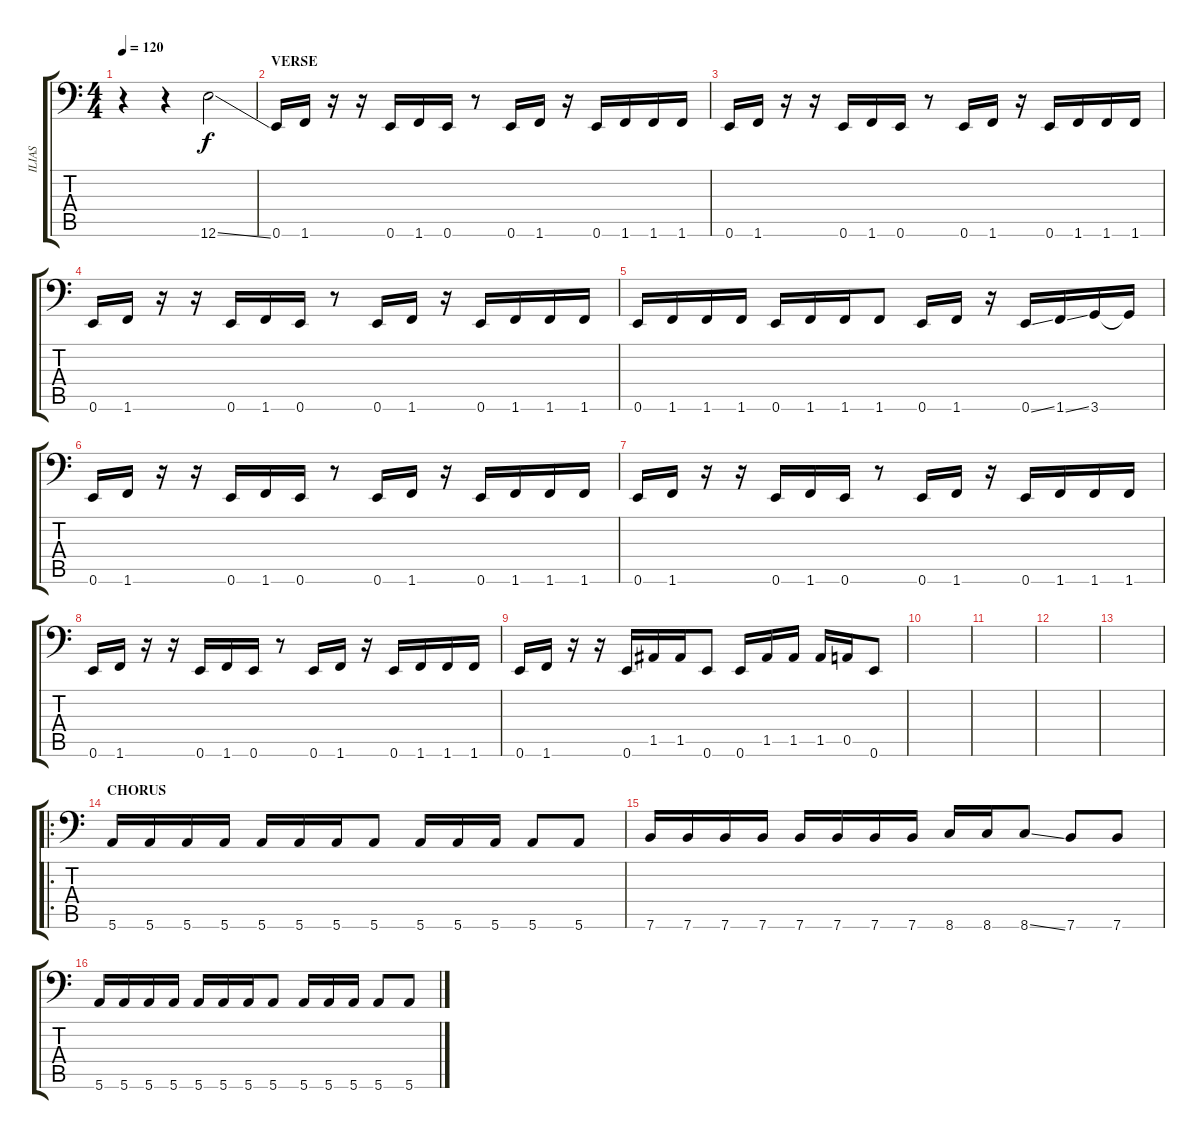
\track ("ILIAS" "ILIAS") {instrument electricbasspick}
\staff {score tabs}
\tuning (E3 B2 G2 D2 A1 E1) {hide}
\ts (4 4)
\tempo 120
\clef f4
\ks c
r.4{dy f} r.4 12.6{ss}.2 |
\section ("" "VERSE")
0.6.16 1.6.16 r.16 r.16 0.6.16 1.6.16 0.6.16 r.8 0.6.16 1.6.16 r.16 0.6.16 1.6.16 1.6.16 1.6.16 |
0.6.16 1.6.16 r.16 r.16 0.6.16 1.6.16 0.6.16 r.8 0.6.16 1.6.16 r.16 0.6.16 1.6.16 1.6.16 1.6.16 |
0.6.16 1.6.16 r.16 r.16 0.6.16 1.6.16 0.6.16 r.8 0.6.16 1.6.16 r.16 0.6.16 1.6.16 1.6.16 1.6.16 |
0.6.16 1.6.16 1.6.16 1.6.16 0.6.16 1.6.16 1.6.16 1.6.8 0.6.16 1.6.16 r.16 0.6{ss}.16 1.6{ss}.16 3.6.16 3.6{t}.16 |
0.6.16 1.6.16 r.16 r.16 0.6.16 1.6.16 0.6.16 r.8 0.6.16 1.6.16 r.16 0.6.16 1.6.16 1.6.16 1.6.16 |
0.6.16 1.6.16 r.16 r.16 0.6.16 1.6.16 0.6.16 r.8 0.6.16 1.6.16 r.16 0.6.16 1.6.16 1.6.16 1.6.16 |
0.6.16 1.6.16 r.16 r.16 0.6.16 1.6.16 0.6.16 r.8 0.6.16 1.6.16 r.16 0.6.16 1.6.16 1.6.16 1.6.16 |
0.6.16 1.6.16 r.16 r.16 0.6.16 1.5.16 1.5.16 0.6.8 0.6.16 1.5.16 1.5.16 1.5.16 0.5.16 0.6.8 |
|
|
|
|
\ro
\section ("" "CHORUS")
5.6.16 5.6.16 5.6.16 5.6.16 5.6.16 5.6.16 5.6.16 5.6.8 5.6.16 5.6.16 5.6.16 5.6.8 5.6.8 |
7.6.16 7.6.16 7.6.16 7.6.16 7.6.16 7.6.16 7.6.16 7.6.16 8.6.16 8.6.16 8.6{ss}.8 7.6.8 7.6.8 |
5.6.16 5.6.16 5.6.16 5.6.16 5.6.16 5.6.16 5.6.16 5.6.8 5.6.16 5.6.16 5.6.16 5.6.8 5.6.8
